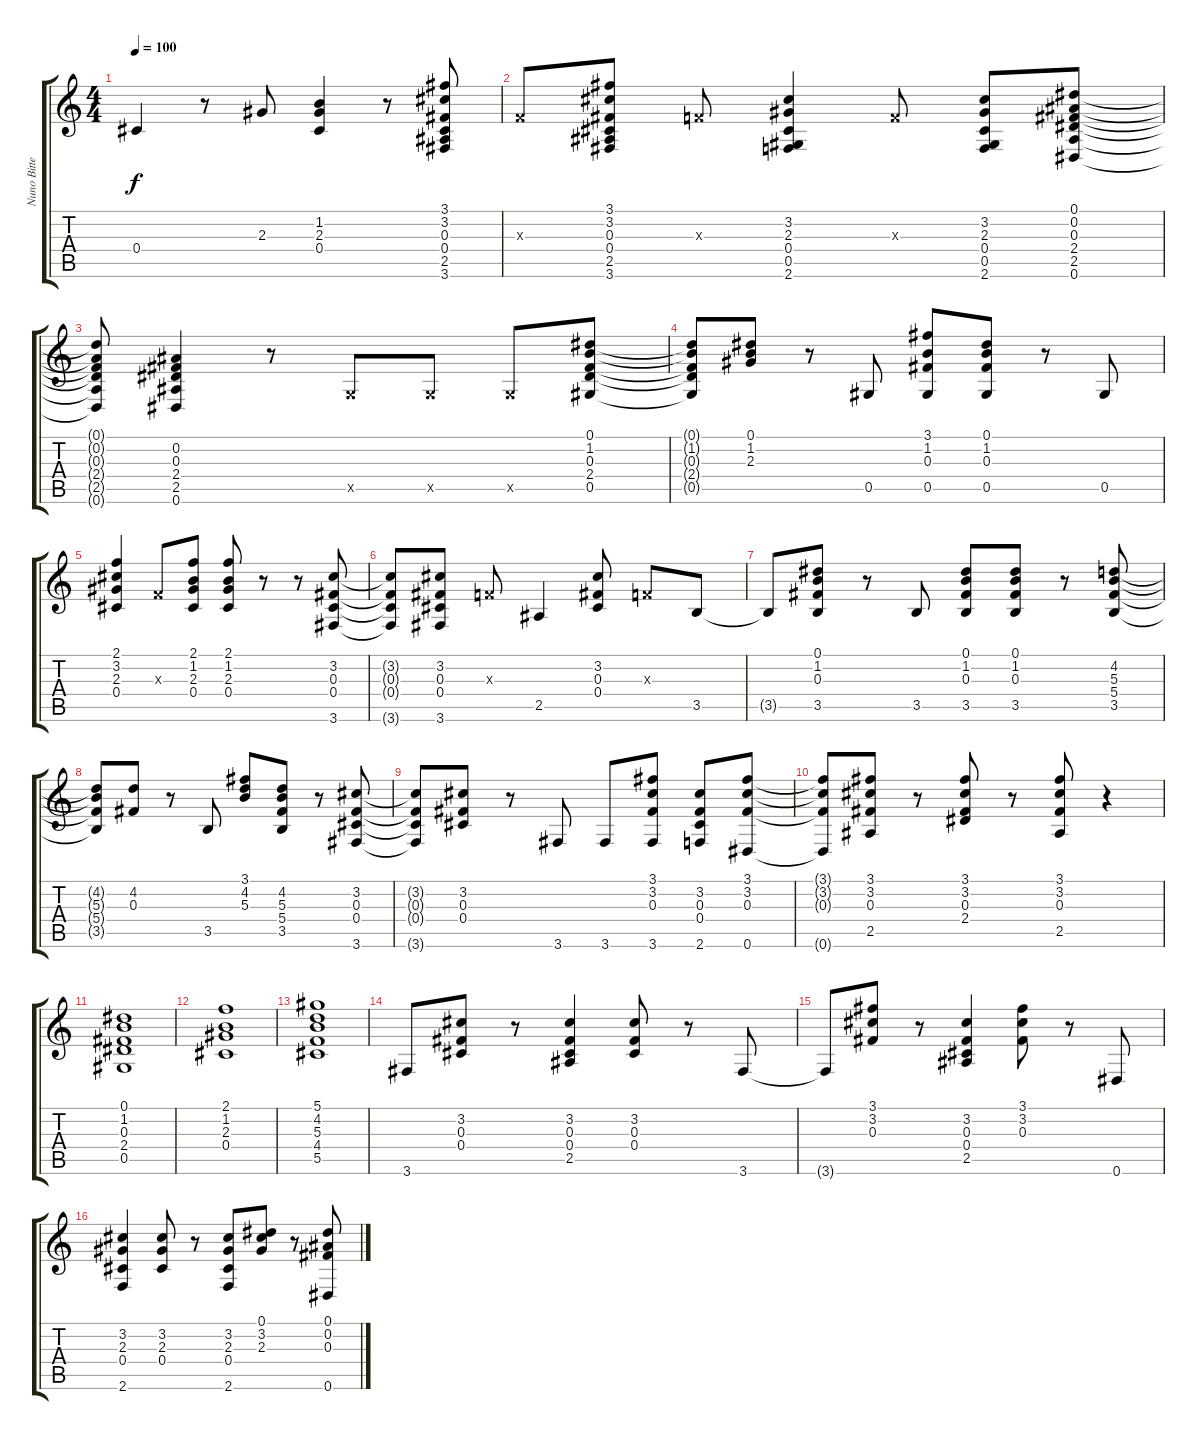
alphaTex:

\track ("Nuno Bittencourt (Violão)" "Nuno Bitte") {instrument acousticguitarsteel}
\staff {score tabs}
\tuning (Eb4 Bb3 Gb3 Db3 Ab2 Eb2) {hide}
\ts (4 4)
\tempo 100
\clef g2
\ks c
0.4.4{dy f} r.8 2.3.8 (1.2 2.3 0.4).4 r.8 (3.1 3.2 0.3 0.4 2.5 3.6).8 |
-1.3{x}.8 (3.1 3.2 0.3 0.4 2.5 3.6).8 -1.3{x}.8 (3.2 2.3 0.4 0.5 2.6).4 -1.3{x}.8 (3.2 2.3 0.4 0.5 2.6).8 (0.1 0.2 0.3 2.4 2.5 0.6).8 |
(0.1{t} 0.2{t} 0.3{t} 2.4{t} 2.5{t} 0.6{t}).8 (0.2 0.3 2.4 2.5 0.6).4 r.8 -1.5{x}.8 -1.5{x}.8 -1.5{x}.8 (0.1 1.2 0.3 2.4 0.5).8 |
(0.1{t} 1.2{t} 0.3{t} 2.4{t} 0.5{t}).8 (0.1 1.2 2.3).8 r.8 0.5.8 (3.1 1.2 0.3 0.5).8 (0.1 1.2 0.3 0.5).8 r.8 0.5.8 |
(2.1 3.2 2.3 0.4).4 -1.3{x}.8 (2.1 1.2 2.3 0.4).8 (2.1 1.2 2.3 0.4).8 r.8 r.8 (3.2 0.3 0.4 3.6).8 |
(3.2{t} 0.3{t} 0.4{t} 3.6{t}).8 (3.2 0.3 0.4 3.6).8 -1.3{x}.8 2.5.4 (3.2 0.3 0.4).8 -1.3{x}.8 3.5.8 |
3.5{t}.8 (0.1 1.2 0.3 3.5).8 r.8 3.5.8 (0.1 1.2 0.3 3.5).8 (0.1 1.2 0.3 3.5).8 r.8 (4.2 5.3 5.4 3.5).8 |
(4.2{t} 5.3{t} 5.4{t} 3.5{t}).8 (4.2 0.3).8 r.8 3.5.8 (3.1 4.2 5.3).8 (4.2 5.3 5.4 3.5).8 r.8 (3.2 0.3 0.4 3.6).8 |
(3.2{t} 0.3{t} 0.4{t} 3.6{t}).8 (3.2 0.3 0.4).8 r.8 3.6.8 3.6.8 (3.1 3.2 0.3 3.6).8 (3.2 0.3 0.4 2.6).8 (3.1 3.2 0.3 0.6).8 |
(3.1{t} 3.2{t} 0.3{t} 0.6{t}).8 (3.1 3.2 0.3 2.5).8 r.8 (3.1 3.2 0.3 2.4).8 r.8 (3.1 3.2 0.3 2.5).8 r.4 |
(0.1 1.2 0.3 2.4 0.5).1 |
(2.1 1.2 2.3 0.4).1 |
(5.1 4.2 5.3 4.4 5.5).1 |
3.6.8 (3.2 0.3 0.4).8 r.8 (3.2 0.3 0.4 2.5).4 (3.2 0.3 0.4).8 r.8 3.6.8 |
3.6{t}.8 (3.1 3.2 0.3).8 r.8 (3.2 0.3 0.4 2.5).4 (3.1 3.2 0.3).8 r.8 0.6.8 |
(3.2 2.3 0.4 2.6).4 (3.2 2.3 0.4).8 r.8 (3.2 2.3 0.4 2.6).8 (0.1 3.2 2.3).8 r.8 (0.1 0.2 0.3 0.6).8
